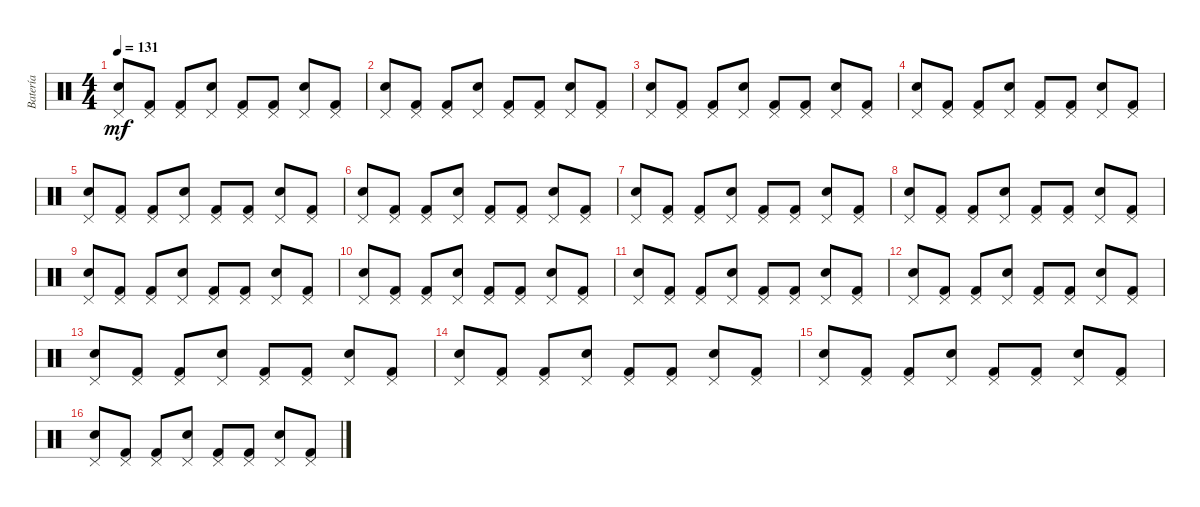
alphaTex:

\track ("Batería" "Batería") {instrument percussion}
\staff {score}
\articulation defaults
\ts (4 4)
\tempo 131
\clef neutral
\ks c
("Pedal Hi-Hat (hit)" "Snare (hit) 2").8{dy mf} ("Pedal Hi-Hat (hit)" "Kick (hit) 2").8 ("Pedal Hi-Hat (hit)" "Kick (hit) 2").8 ("Pedal Hi-Hat (hit)" "Snare (hit) 2").8 ("Pedal Hi-Hat (hit)" "Kick (hit) 2").8 ("Pedal Hi-Hat (hit)" "Kick (hit) 2").8 ("Pedal Hi-Hat (hit)" "Snare (hit) 2").8 ("Pedal Hi-Hat (hit)" "Kick (hit) 2").8 |
("Pedal Hi-Hat (hit)" "Snare (hit) 2").8 ("Pedal Hi-Hat (hit)" "Kick (hit) 2").8 ("Pedal Hi-Hat (hit)" "Kick (hit) 2").8 ("Pedal Hi-Hat (hit)" "Snare (hit) 2").8 ("Pedal Hi-Hat (hit)" "Kick (hit) 2").8 ("Pedal Hi-Hat (hit)" "Kick (hit) 2").8 ("Pedal Hi-Hat (hit)" "Snare (hit) 2").8 ("Pedal Hi-Hat (hit)" "Kick (hit) 2").8 |
("Pedal Hi-Hat (hit)" "Snare (hit) 2").8 ("Pedal Hi-Hat (hit)" "Kick (hit) 2").8 ("Pedal Hi-Hat (hit)" "Kick (hit) 2").8 ("Pedal Hi-Hat (hit)" "Snare (hit) 2").8 ("Pedal Hi-Hat (hit)" "Kick (hit) 2").8 ("Pedal Hi-Hat (hit)" "Kick (hit) 2").8 ("Pedal Hi-Hat (hit)" "Snare (hit) 2").8 ("Pedal Hi-Hat (hit)" "Kick (hit) 2").8 |
("Pedal Hi-Hat (hit)" "Snare (hit) 2").8 ("Pedal Hi-Hat (hit)" "Kick (hit) 2").8 ("Pedal Hi-Hat (hit)" "Kick (hit) 2").8 ("Pedal Hi-Hat (hit)" "Snare (hit) 2").8 ("Pedal Hi-Hat (hit)" "Kick (hit) 2").8 ("Pedal Hi-Hat (hit)" "Kick (hit) 2").8 ("Pedal Hi-Hat (hit)" "Snare (hit) 2").8 ("Pedal Hi-Hat (hit)" "Kick (hit) 2").8 |
("Pedal Hi-Hat (hit)" "Snare (hit) 2").8 ("Pedal Hi-Hat (hit)" "Kick (hit) 2").8 ("Pedal Hi-Hat (hit)" "Kick (hit) 2").8 ("Pedal Hi-Hat (hit)" "Snare (hit) 2").8 ("Pedal Hi-Hat (hit)" "Kick (hit) 2").8 ("Pedal Hi-Hat (hit)" "Kick (hit) 2").8 ("Pedal Hi-Hat (hit)" "Snare (hit) 2").8 ("Pedal Hi-Hat (hit)" "Kick (hit) 2").8 |
("Pedal Hi-Hat (hit)" "Snare (hit) 2").8 ("Pedal Hi-Hat (hit)" "Kick (hit) 2").8 ("Pedal Hi-Hat (hit)" "Kick (hit) 2").8 ("Pedal Hi-Hat (hit)" "Snare (hit) 2").8 ("Pedal Hi-Hat (hit)" "Kick (hit) 2").8 ("Pedal Hi-Hat (hit)" "Kick (hit) 2").8 ("Pedal Hi-Hat (hit)" "Snare (hit) 2").8 ("Pedal Hi-Hat (hit)" "Kick (hit) 2").8 |
("Pedal Hi-Hat (hit)" "Snare (hit) 2").8 ("Pedal Hi-Hat (hit)" "Kick (hit) 2").8 ("Pedal Hi-Hat (hit)" "Kick (hit) 2").8 ("Pedal Hi-Hat (hit)" "Snare (hit) 2").8 ("Pedal Hi-Hat (hit)" "Kick (hit) 2").8 ("Pedal Hi-Hat (hit)" "Kick (hit) 2").8 ("Pedal Hi-Hat (hit)" "Snare (hit) 2").8 ("Pedal Hi-Hat (hit)" "Kick (hit) 2").8 |
("Pedal Hi-Hat (hit)" "Snare (hit) 2").8 ("Pedal Hi-Hat (hit)" "Kick (hit) 2").8 ("Pedal Hi-Hat (hit)" "Kick (hit) 2").8 ("Pedal Hi-Hat (hit)" "Snare (hit) 2").8 ("Pedal Hi-Hat (hit)" "Kick (hit) 2").8 ("Pedal Hi-Hat (hit)" "Kick (hit) 2").8 ("Pedal Hi-Hat (hit)" "Snare (hit) 2").8 ("Pedal Hi-Hat (hit)" "Kick (hit) 2").8 |
("Pedal Hi-Hat (hit)" "Snare (hit) 2").8 ("Pedal Hi-Hat (hit)" "Kick (hit) 2").8 ("Pedal Hi-Hat (hit)" "Kick (hit) 2").8 ("Pedal Hi-Hat (hit)" "Snare (hit) 2").8 ("Pedal Hi-Hat (hit)" "Kick (hit) 2").8 ("Pedal Hi-Hat (hit)" "Kick (hit) 2").8 ("Pedal Hi-Hat (hit)" "Snare (hit) 2").8 ("Pedal Hi-Hat (hit)" "Kick (hit) 2").8 |
("Pedal Hi-Hat (hit)" "Snare (hit) 2").8 ("Pedal Hi-Hat (hit)" "Kick (hit) 2").8 ("Pedal Hi-Hat (hit)" "Kick (hit) 2").8 ("Pedal Hi-Hat (hit)" "Snare (hit) 2").8 ("Pedal Hi-Hat (hit)" "Kick (hit) 2").8 ("Pedal Hi-Hat (hit)" "Kick (hit) 2").8 ("Pedal Hi-Hat (hit)" "Snare (hit) 2").8 ("Pedal Hi-Hat (hit)" "Kick (hit) 2").8 |
("Pedal Hi-Hat (hit)" "Snare (hit) 2").8 ("Pedal Hi-Hat (hit)" "Kick (hit) 2").8 ("Pedal Hi-Hat (hit)" "Kick (hit) 2").8 ("Pedal Hi-Hat (hit)" "Snare (hit) 2").8 ("Pedal Hi-Hat (hit)" "Kick (hit) 2").8 ("Pedal Hi-Hat (hit)" "Kick (hit) 2").8 ("Pedal Hi-Hat (hit)" "Snare (hit) 2").8 ("Pedal Hi-Hat (hit)" "Kick (hit) 2").8 |
("Pedal Hi-Hat (hit)" "Snare (hit) 2").8 ("Pedal Hi-Hat (hit)" "Kick (hit) 2").8 ("Pedal Hi-Hat (hit)" "Kick (hit) 2").8 ("Pedal Hi-Hat (hit)" "Snare (hit) 2").8 ("Pedal Hi-Hat (hit)" "Kick (hit) 2").8 ("Pedal Hi-Hat (hit)" "Kick (hit) 2").8 ("Pedal Hi-Hat (hit)" "Snare (hit) 2").8 ("Pedal Hi-Hat (hit)" "Kick (hit) 2").8 |
("Pedal Hi-Hat (hit)" "Snare (hit) 2").8 ("Pedal Hi-Hat (hit)" "Kick (hit) 2").8 ("Pedal Hi-Hat (hit)" "Kick (hit) 2").8 ("Pedal Hi-Hat (hit)" "Snare (hit) 2").8 ("Pedal Hi-Hat (hit)" "Kick (hit) 2").8 ("Pedal Hi-Hat (hit)" "Kick (hit) 2").8 ("Pedal Hi-Hat (hit)" "Snare (hit) 2").8 ("Pedal Hi-Hat (hit)" "Kick (hit) 2").8 |
("Pedal Hi-Hat (hit)" "Snare (hit) 2").8 ("Pedal Hi-Hat (hit)" "Kick (hit) 2").8 ("Pedal Hi-Hat (hit)" "Kick (hit) 2").8 ("Pedal Hi-Hat (hit)" "Snare (hit) 2").8 ("Pedal Hi-Hat (hit)" "Kick (hit) 2").8 ("Pedal Hi-Hat (hit)" "Kick (hit) 2").8 ("Pedal Hi-Hat (hit)" "Snare (hit) 2").8 ("Pedal Hi-Hat (hit)" "Kick (hit) 2").8 |
("Pedal Hi-Hat (hit)" "Snare (hit) 2").8 ("Pedal Hi-Hat (hit)" "Kick (hit) 2").8 ("Pedal Hi-Hat (hit)" "Kick (hit) 2").8 ("Pedal Hi-Hat (hit)" "Snare (hit) 2").8 ("Pedal Hi-Hat (hit)" "Kick (hit) 2").8 ("Pedal Hi-Hat (hit)" "Kick (hit) 2").8 ("Pedal Hi-Hat (hit)" "Snare (hit) 2").8 ("Pedal Hi-Hat (hit)" "Kick (hit) 2").8 |
("Pedal Hi-Hat (hit)" "Snare (hit) 2").8 ("Pedal Hi-Hat (hit)" "Kick (hit) 2").8 ("Pedal Hi-Hat (hit)" "Kick (hit) 2").8 ("Pedal Hi-Hat (hit)" "Snare (hit) 2").8 ("Pedal Hi-Hat (hit)" "Kick (hit) 2").8 ("Pedal Hi-Hat (hit)" "Kick (hit) 2").8 ("Pedal Hi-Hat (hit)" "Snare (hit) 2").8 ("Pedal Hi-Hat (hit)" "Kick (hit) 2").8
